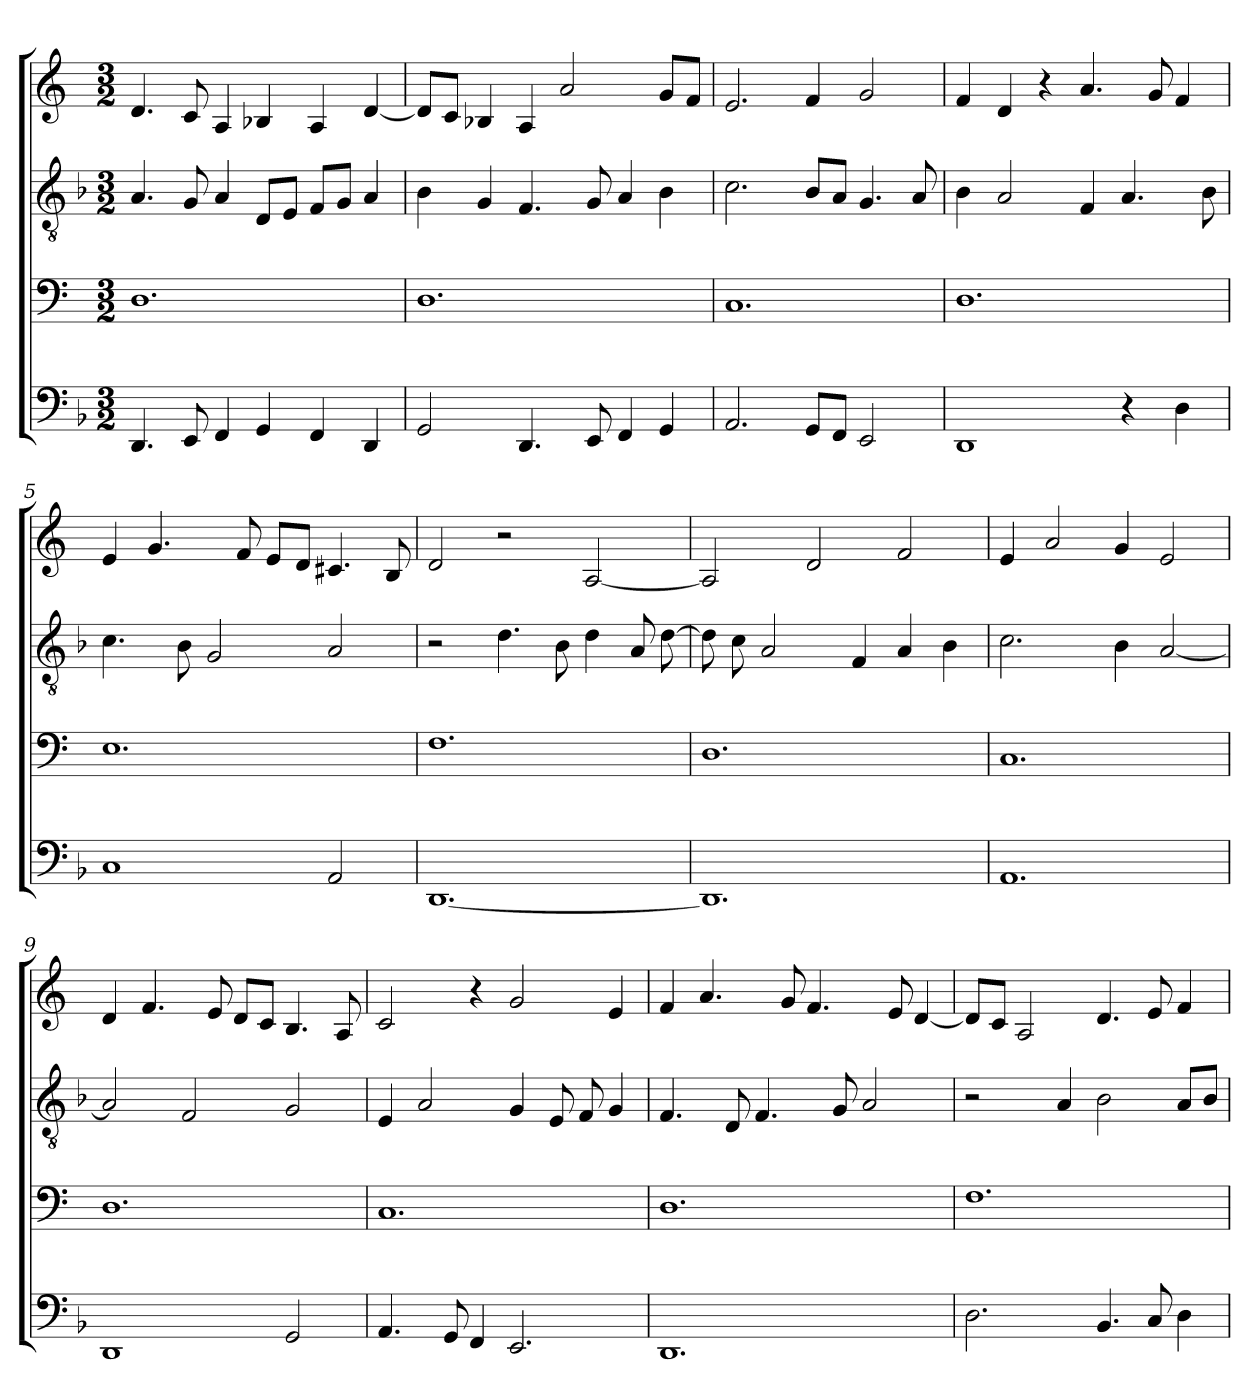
**kern	**kern	**kern	**kern
*part4	*part3	*part2	*part1
*staff4	*staff3	*staff2	*staff1
*clefF4	*clefF4	*clefGv2	*clefG2
*k[b-]	*k[]	*k[b-]	*k[]
*F:	*C:	*F:	*C:
*M3/2	*M3/2	*M3/2	*M3/2
=1	=1	=1	=1
4.DD/	1.D	4.A/	4.d/
8EE/	.	8G/	8c/
4FF/	.	4A/	4A/
4GG/	.	8D/L	4B-X/
.	.	8E/J	.
4FF/	.	8F/L	4A/
.	.	8G/J	.
4DD/	.	4A/	[4d/
=2	=2	=2	=2
2GG/	1.D	4B-\	8d/L]
.	.	.	8c/J
.	.	4G/	4B-X/
4.DD/	.	4.F/	4A/
.	.	.	2a/
8EE/	.	8G/	.
4FF/	.	4A/	.
4GG/	.	4B-\	8g/L
.	.	.	8f/J
=3	=3	=3	=3
2.AA/	1.C	2.c\	2.e/
8GG/L	.	8B-/L	4f/
8FF/J	.	8A/J	.
2EE/	.	4.G/	2g/
.	.	8A/	.
=4	=4	=4	=4
1DD	1.D	4B-\	4f/
.	.	2A/	4d/
.	.	.	4r
.	.	4F/	4.a/
4r	.	4.A/	.
.	.	.	8g/
4D\	.	.	4f/
.	.	8B-\	.
=5	=5	=5	=5
1C	1.E	4.c\	4e/
.	.	.	4.g/
.	.	8B-\	.
.	.	2G/	.
.	.	.	8f/
.	.	.	8e/L
.	.	.	8d/J
2AA/	.	2A/	4.c#X/
.	.	.	8B/
!!LO:LB:g=z
=6	=6	=6	=6
[1.DD	1.F	2r	2d/
.	.	4.d\	2r
.	.	8B-\	.
.	.	4d\	[2A/
.	.	8A/	.
.	.	[8d\	.
=7	=7	=7	=7
1.DD]	1.D	8d\]	2A/]
.	.	8c\	.
.	.	2A/	.
.	.	.	2d/
.	.	4F/	.
.	.	4A/	2f/
.	.	4B-\	.
=8	=8	=8	=8
1.AA	1.C	2.c\	4e/
.	.	.	2a/
.	.	4B-\	4g/
.	.	[2A/	2e/
=9	=9	=9	=9
1DD	1.D	2A/]	4d/
.	.	.	4.f/
.	.	2F/	.
.	.	.	8e/
.	.	.	8d/L
.	.	.	8c/J
2GG/	.	2G/	4.B/
.	.	.	8A/
=10	=10	=10	=10
4.AA/	1.C	4E/	2c/
.	.	2A/	.
8GG/	.	.	.
4FF/	.	.	4r
2.EE/	.	4G/	2g/
.	.	8E/	.
.	.	8F/	.
.	.	4G/	4e/
!!LO:PB:g=z
=11	=11	=11	=11
1.DD	1.D	4.F/	4f/
.	.	.	4.a/
.	.	8D/	.
.	.	4.F/	.
.	.	.	8g/
.	.	.	4.f/
.	.	8G/	.
.	.	2A/	.
.	.	.	8e/
.	.	.	[4d/
=12	=12	=12	=12
2.D\	1.F	2r	8d/L]
.	.	.	8c/J
.	.	.	2A/
.	.	4A/	.
4.BB-/	.	2B-\	4.d/
8C/	.	.	8e/
4D\	.	8A/L	4f/
.	.	8B-/J	.
=	=	=	=
*-	*-	*-	*-
